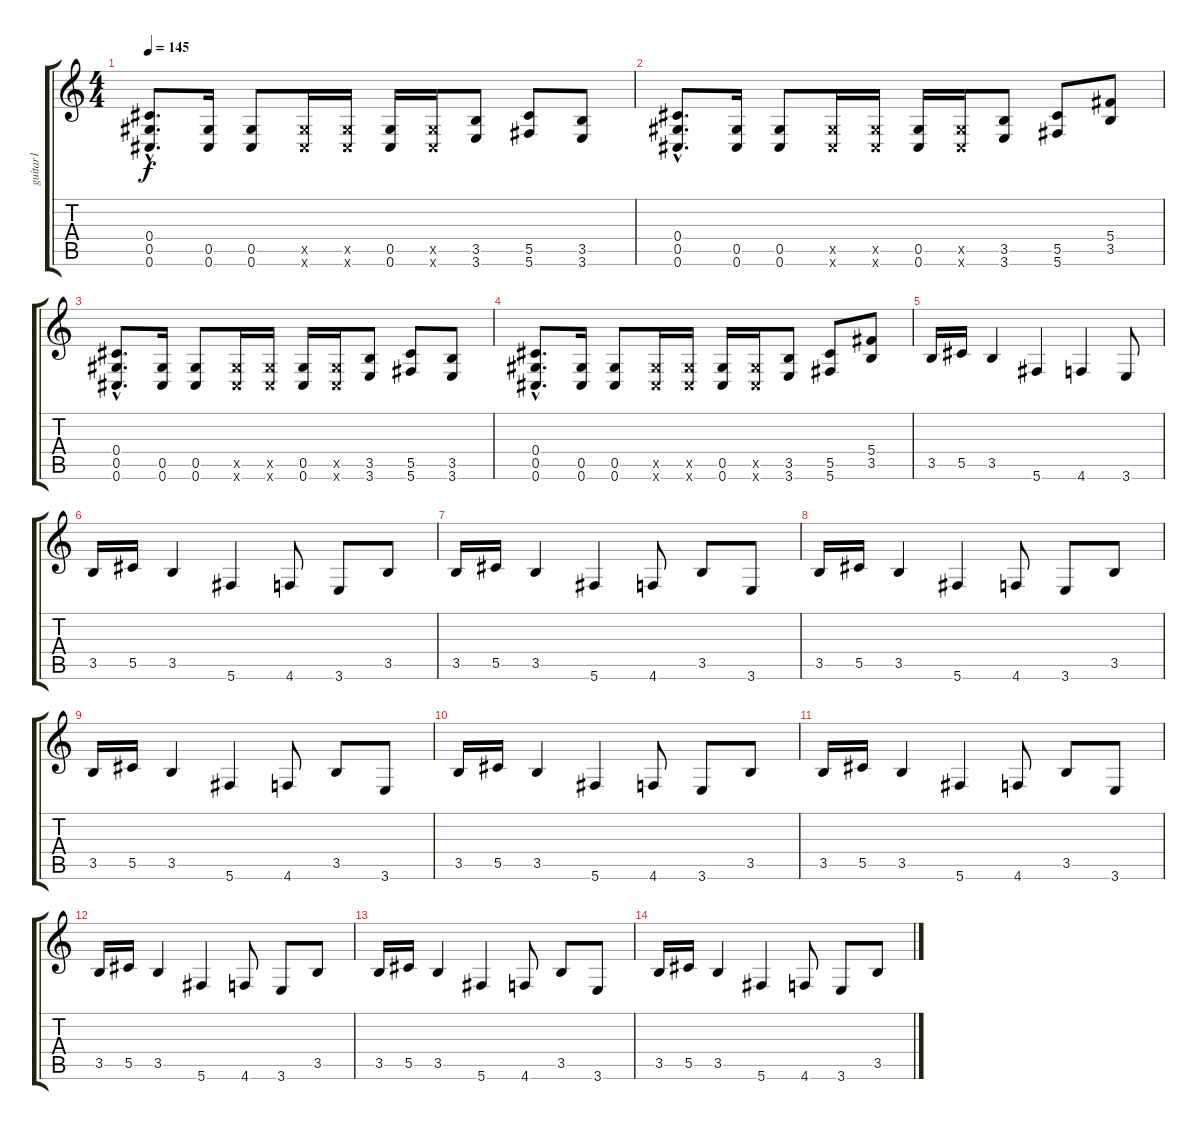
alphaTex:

\track ("guitar1" "guitar1") {instrument distortionguitar}
\staff {score tabs}
\tuning (Eb4 Bb3 Gb3 Db3 Ab2 Db2) {hide}
\ts (4 4)
\tempo 145
\clef g2
\ks c
(0.4{hac} 0.5{hac} 0.6{hac}).8{d dy f} (0.5 0.6).16 (0.5 0.6).8 (0.5{x} 0.6{x}).16 (0.5{x} 0.6{x}).16 (0.5 0.6).16 (0.5{x} 0.6{x}).16 (3.5 3.6).8 (5.5 5.6).8 (3.5 3.6).8 |
(0.4{hac} 0.5{hac} 0.6{hac}).8{d} (0.5 0.6).16 (0.5 0.6).8 (0.5{x} 0.6{x}).16 (0.5{x} 0.6{x}).16 (0.5 0.6).16 (0.5{x} 0.6{x}).16 (3.5 3.6).8 (5.5 5.6).8 (5.4 3.5).8 |
(0.4{hac} 0.5{hac} 0.6{hac}).8{d} (0.5 0.6).16 (0.5 0.6).8 (0.5{x} 0.6{x}).16 (0.5{x} 0.6{x}).16 (0.5 0.6).16 (0.5{x} 0.6{x}).16 (3.5 3.6).8 (5.5 5.6).8 (3.5 3.6).8 |
(0.4{hac} 0.5{hac} 0.6{hac}).8{d} (0.5 0.6).16 (0.5 0.6).8 (0.5{x} 0.6{x}).16 (0.5{x} 0.6{x}).16 (0.5 0.6).16 (0.5{x} 0.6{x}).16 (3.5 3.6).8 (5.5 5.6).8 (5.4 3.5).8 |
3.5.16 5.5.16 3.5.4 5.6.4 4.6.4 3.6.8 |
3.5.16 5.5.16 3.5.4 5.6.4 4.6.8 3.6.8 3.5.8 |
3.5.16 5.5.16 3.5.4 5.6.4 4.6.8 3.5.8 3.6.8 |
3.5.16 5.5.16 3.5.4 5.6.4 4.6.8 3.6.8 3.5.8 |
3.5.16 5.5.16 3.5.4 5.6.4 4.6.8 3.5.8 3.6.8 |
3.5.16 5.5.16 3.5.4 5.6.4 4.6.8 3.6.8 3.5.8 |
3.5.16 5.5.16 3.5.4 5.6.4 4.6.8 3.5.8 3.6.8 |
3.5.16 5.5.16 3.5.4 5.6.4 4.6.8 3.6.8 3.5.8 |
3.5.16 5.5.16 3.5.4 5.6.4 4.6.8 3.5.8 3.6.8 |
3.5.16 5.5.16 3.5.4 5.6.4 4.6.8 3.6.8 3.5.8
